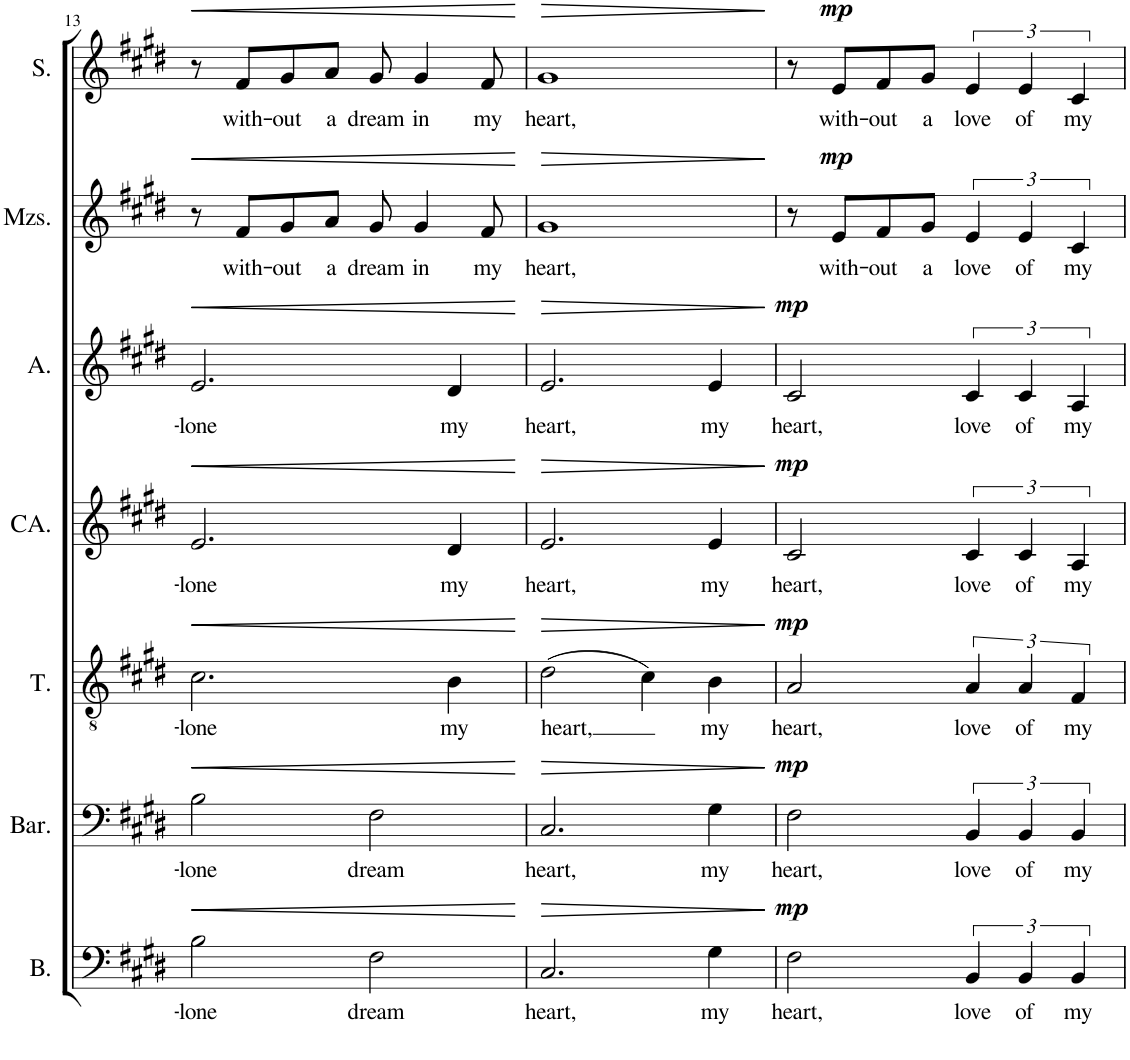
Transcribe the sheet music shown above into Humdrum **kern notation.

**kern	**text	**dynam	**kern	**text	**dynam	**kern	**text	**dynam	**kern	**text	**dynam	**kern	**text	**dynam	**kern	**text	**dynam	**kern	**text	**dynam
*part7	*part7	*part7	*part6	*part6	*part6	*part5	*part5	*part5	*part4	*part4	*part4	*part3	*part3	*part3	*part2	*part2	*part2	*part1	*part1	*part1
*staff7	*staff7	*staff7	*staff6	*staff6	*staff6	*staff5	*staff5	*staff5	*staff4	*staff4	*staff4	*staff3	*staff3	*staff3	*staff2	*staff2	*staff2	*staff1	*staff1	*staff1
*I"Bass	*	*	*I"Baritone	*	*	*I"Tenor	*	*	*I"C. Alto	*	*	*I"Alto	*	*	*I"Mezzo-soprano	*	*	*I"Soprano	*	*
*I'B.	*	*	*I'Bar.	*	*	*I'T.	*	*	*I'CA.	*	*	*I'A.	*	*	*I'Mzs.	*	*	*I'S.	*	*
!!LO:PB:g=z
*clefF4	*	*	*clefF4	*	*	*clefGv2	*	*	*clefG2	*	*	*clefG2	*	*	*clefG2	*	*	*clefG2	*	*
*k[f#c#g#d#]	*	*	*k[f#c#g#d#]	*	*	*k[f#c#g#d#]	*	*	*k[f#c#g#d#]	*	*	*k[f#c#g#d#]	*	*	*k[f#c#g#d#]	*	*	*k[f#c#g#d#]	*	*
*M4/4	*	*	*M4/4	*	*	*M4/4	*	*	*M4/4	*	*	*M4/4	*	*	*M4/4	*	*	*M4/4	*	*
=13	=13	=13	=13	=13	=13	=13	=13	=13	=13	=13	=13	=13	=13	=13	=13	=13	=13	=13	=13	=13
!	!LO:LY:b	!LO:HP:b	!	!LO:LY:b	!LO:HP:b	!	!LO:LY:b	!LO:HP:b	!	!LO:LY:b	!LO:HP:b	!	!LO:LY:b	!LO:HP:b	!	!	!LO:HP:b	!	!	!LO:HP:b
2B\	-lone	<	2B\	-lone	<	2.c#\	-lone	<	2.e/	-lone	<	2.e/	-lone	<	8r	.	<	8r	.	<
!	!	!	!	!	!	!	!	!	!	!	!	!	!	!	!	!LO:LY:b	!	!	!LO:LY:b	!
.	.	.	.	.	.	.	.	.	.	.	.	.	.	.	8f#/L	with-	.	8f#/L	with-	.
!	!	!	!	!	!	!	!	!	!	!	!	!	!	!	!	!LO:LY:b	!	!	!LO:LY:b	!
.	.	.	.	.	.	.	.	.	.	.	.	.	.	.	8g#/	-out	.	8g#/	-out	.
!	!	!	!	!	!	!	!	!	!	!	!	!	!	!	!	!LO:LY:b	!	!	!LO:LY:b	!
.	.	.	.	.	.	.	.	.	.	.	.	.	.	.	8a/J	a	.	8a/J	a	.
!	!LO:LY:b	!	!	!LO:LY:b	!	!	!	!	!	!	!	!	!	!	!	!LO:LY:b	!	!	!LO:LY:b	!
2F#\	dream	.	2F#\	dream	.	.	.	.	.	.	.	.	.	.	8g#/	dream	.	8g#/	dream	.
!	!	!	!	!	!	!	!	!	!	!	!	!	!	!	!	!LO:LY:b	!	!	!LO:LY:b	!
.	.	.	.	.	.	.	.	.	.	.	.	.	.	.	4g#/	in	.	4g#/	in	.
!	!	!	!	!	!	!	!LO:LY:b	!	!	!LO:LY:b	!	!	!LO:LY:b	!	!	!	!	!	!	!
.	.	.	.	.	.	4B\	my	.	4d#/	my	.	4d#/	my	.	.	.	.	.	.	.
!	!	!	!	!	!	!	!	!	!	!	!	!	!	!	!	!LO:LY:b	!	!	!LO:LY:b	!
.	.	.	.	.	.	.	.	.	.	.	.	.	.	.	8f#/	my	.	8f#/	my	.
.	.	[	.	.	[	.	.	[	.	.	[	.	.	[	.	.	[	.	.	[
=14	=14	=14	=14	=14	=14	=14	=14	=14	=14	=14	=14	=14	=14	=14	=14	=14	=14	=14	=14	=14
!	!LO:LY:b	!LO:HP:b	!	!LO:LY:b	!LO:HP:b	!	!LO:LY:b	!LO:HP:b	!	!LO:LY:b	!LO:HP:b	!	!LO:LY:b	!LO:HP:b	!	!LO:LY:b	!LO:HP:b	!	!LO:LY:b	!LO:HP:b
2.C#/	heart,	>	2.C#/	heart,	>	(2d#\	heart,	>	2.e/	heart,	>	2.e/	heart,	>	1g#	heart,	>	1g#	heart,	>
.	.	.	.	.	.	4c#\)	.	.	.	.	.	.	.	.	.	.	.	.	.	.
!	!LO:LY:b	!	!	!LO:LY:b	!	!	!LO:LY:b	!	!	!LO:LY:b	!	!	!LO:LY:b	!	!	!	!	!	!	!
4G#\	my	.	4G#\	my	.	4B\	my	.	4e/	my	.	4e/	my	.	.	.	.	.	.	.
.	.	]	.	.	]	.	.	]	.	.	]	.	.	]	.	.	]	.	.	]
=15	=15	=15	=15	=15	=15	=15	=15	=15	=15	=15	=15	=15	=15	=15	=15	=15	=15	=15	=15	=15
!	!LO:LY:b	!LO:DY:a	!	!LO:LY:b	!LO:DY:a	!	!LO:LY:b	!LO:DY:a	!	!LO:LY:b	!LO:DY:a	!	!LO:LY:b	!LO:DY:a	!	!	!	!	!	!
2F#\	heart,	mp	2F#\	heart,	mp	2A/	heart,	mp	2c#/	heart,	mp	2c#/	heart,	mp	8r	.	.	8r	.	.
!	!	!	!	!	!	!	!	!	!	!	!	!	!	!	!	!LO:LY:b	!LO:DY:a	!	!LO:LY:b	!LO:DY:a
.	.	.	.	.	.	.	.	.	.	.	.	.	.	.	8e/L	with-	mp	8e/L	with-	mp
!	!	!	!	!	!	!	!	!	!	!	!	!	!	!	!	!LO:LY:b	!	!	!LO:LY:b	!
.	.	.	.	.	.	.	.	.	.	.	.	.	.	.	8f#/	-out	.	8f#/	-out	.
!	!	!	!	!	!	!	!	!	!	!	!	!	!	!	!	!LO:LY:b	!	!	!LO:LY:b	!
.	.	.	.	.	.	.	.	.	.	.	.	.	.	.	8g#/J	a	.	8g#/J	a	.
!	!LO:LY:b	!	!	!LO:LY:b	!	!	!LO:LY:b	!	!	!LO:LY:b	!	!	!LO:LY:b	!	!	!LO:LY:b	!	!	!LO:LY:b	!
6BB/	love	.	6BB/	love	.	6A/	love	.	6c#/	love	.	6c#/	love	.	6e/	love	.	6e/	love	.
!	!LO:LY:b	!	!	!LO:LY:b	!	!	!LO:LY:b	!	!	!LO:LY:b	!	!	!LO:LY:b	!	!	!LO:LY:b	!	!	!LO:LY:b	!
6BB/	of	.	6BB/	of	.	6A/	of	.	6c#/	of	.	6c#/	of	.	6e/	of	.	6e/	of	.
!	!LO:LY:b	!	!	!LO:LY:b	!	!	!LO:LY:b	!	!	!LO:LY:b	!	!	!LO:LY:b	!	!	!LO:LY:b	!	!	!LO:LY:b	!
6BB/	my	.	6BB/	my	.	6F#/	my	.	6A/	my	.	6A/	my	.	6c#/	my	.	6c#/	my	.
=	=	=	=	=	=	=	=	=	=	=	=	=	=	=	=	=	=	=	=	=
*-	*-	*-	*-	*-	*-	*-	*-	*-	*-	*-	*-	*-	*-	*-	*-	*-	*-	*-	*-	*-
